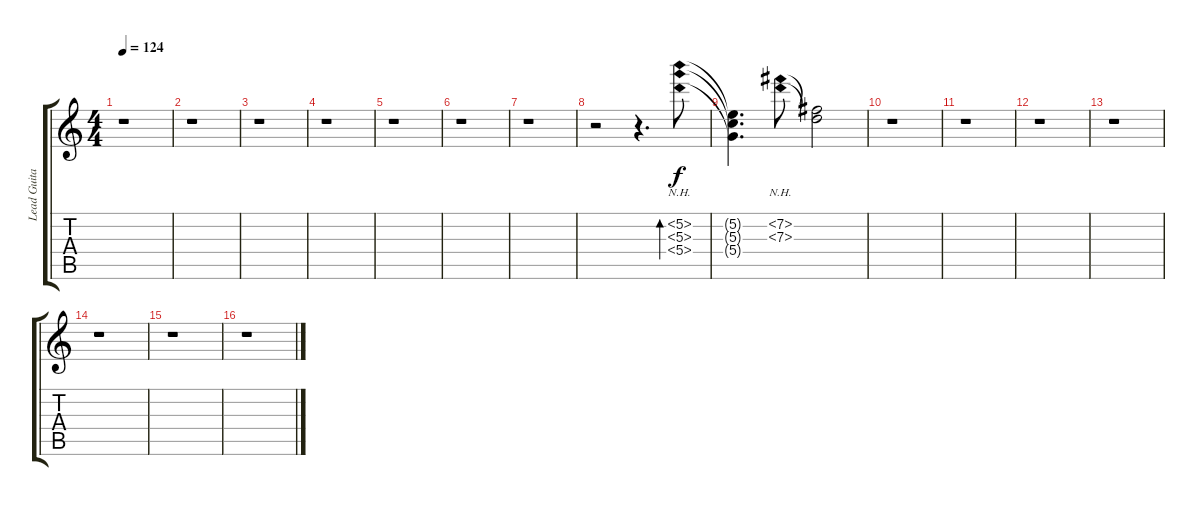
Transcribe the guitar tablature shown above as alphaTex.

\track ("Lead Guitar" "Lead Guita") {instrument overdrivenguitar}
\staff {score tabs}
\tuning (E4 B3 G3 D3 A2 E2) {hide}
\ts (4 4)
\tempo 124
\clef g2
\ks c
r.1{dy f} |
r.1 |
r.1 |
r.1 |
r.1 |
r.1 |
r.1 |
r.2 r.4{d} (5.2{nh} 5.3{nh} 5.4{nh}).8{bd 240 volume 10} |
(5.2{t} 5.3{t} 5.4{t}).4{d} (7.2{nh} 7.3{nh}).8 (7.2{t} 7.3{t}).2 |
r.1 |
r.1 |
r.1 |
r.1 |
r.1 |
r.1 |
r.1
